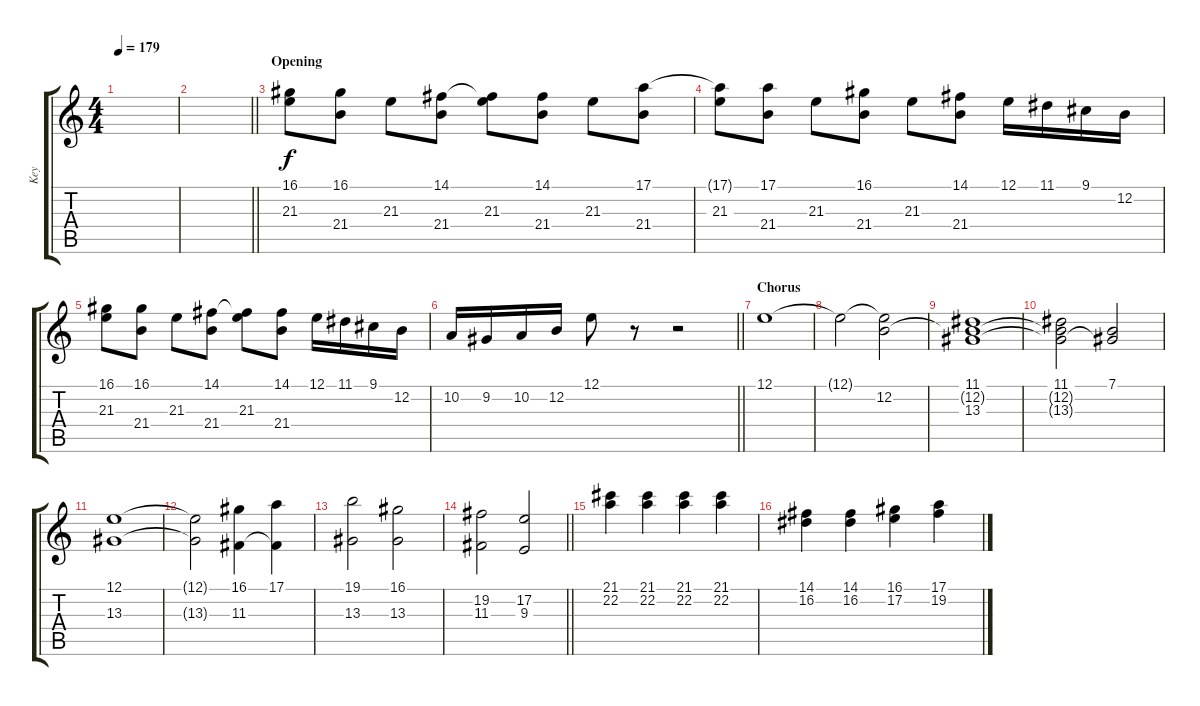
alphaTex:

\track ("Key" "Key") {instrument drawbarorgan}
\staff {score tabs}
\tuning (E4 B3 G3 D3 A2 E2) {hide}
\ts (4 4)
\tempo 179
\clef g2
\ks c
|
\barLineRight lightlight
|
\section ("" "Opening")
(16.1 21.3).8 (16.1 21.4).8 21.3.8 (14.1 21.4).8 (14.1{t} 21.3).8 (14.1 21.4).8 21.3.8 (17.1 21.4).8 |
(17.1{t} 21.3).8 (17.1 21.4).8 21.3.8 (16.1 21.4).8 21.3.8 (14.1 21.4).8 12.1.16 11.1.16 9.1.16 12.2.16 |
(16.1 21.3).8 (16.1 21.4).8 21.3.8 (14.1 21.4).8 (14.1{t} 21.3).8 (14.1 21.4).8 12.1.16 11.1.16 9.1.16 12.2.16 |
\barLineRight lightlight
10.2.16 9.2.16 10.2.16 12.2.16 12.1.8 r.8 r.2 |
\section ("" "Chorus")
12.1.1 |
12.1{t}.2 (12.1{t} 12.2).2 |
(11.1 12.2{t} 13.3).1 |
(11.1 12.2{t} 13.3{t}).2 (7.1 13.3{t}).2 |
(12.1 13.3).1 |
(12.1{t} 13.3{t}).2 (16.1 11.3).4 (17.1 11.3{t}).4 |
(19.1 13.3).2 (16.1 13.3).2 |
\barLineRight lightlight
(19.2 11.3).2 (17.2 9.3).2 |
(21.1 22.2).4 (21.1 22.2).4 (21.1 22.2).4 (21.1 22.2).4 |
(14.1 16.2).4 (14.1 16.2).4 (16.1 17.2).4 (17.1 19.2).4
